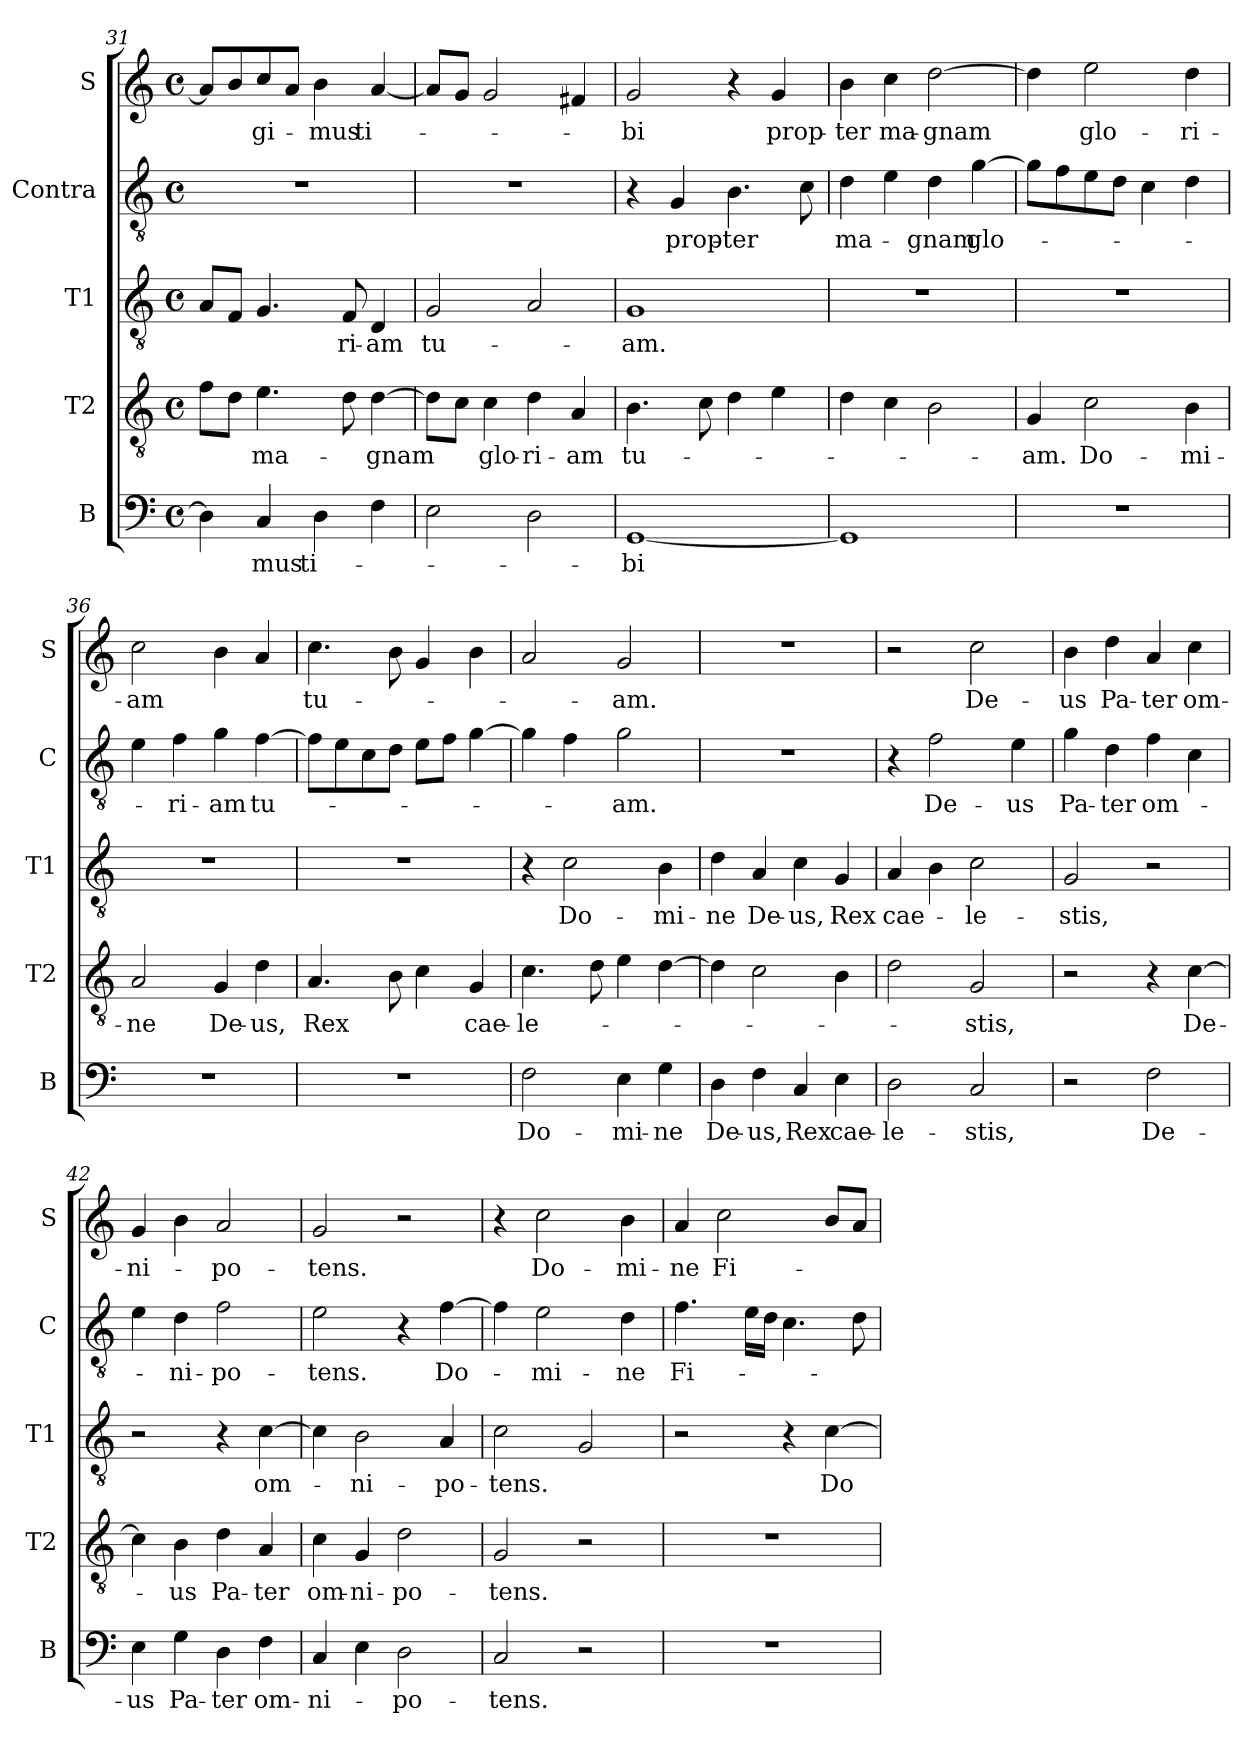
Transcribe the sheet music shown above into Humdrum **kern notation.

**kern	**text	**kern	**text	**kern	**text	**kern	**text	**kern	**text
*part5	*part5	*part4	*part4	*part3	*part3	*part2	*part2	*part1	*part1
*staff5	*staff5	*staff4	*staff4	*staff3	*staff3	*staff2	*staff2	*staff1	*staff1
*I"B	*	*I"T2	*	*I"T1	*	*I"Contra	*	*I"S	*
*I'B	*	*I'T2	*	*I'T1	*	*I'C	*	*I'S	*
*clefF4	*	*clefGv2	*	*clefGv2	*	*clefGv2	*	*clefG2	*
*k[]	*	*k[]	*	*k[]	*	*k[]	*	*k[]	*
*M4/4	*	*M4/4	*	*M4/4	*	*M4/4	*	*M4/4	*
*met(c)	*	*met(c)	*	*met(c)	*	*met(c)	*	*met(c)	*
=31	=31	=31	=31	=31	=31	=31	=31	=31	=31
4D\]	.	8f\L	.	8A/L	.	1r	.	8a/L]	.
.	.	8d\J	.	8F/J	.	.	.	8b/	.
4C/	-mus	4.e\	ma-	4.G/	.	.	.	8cc/	-gi-
.	.	.	.	.	.	.	.	8a/J	.
4D\	ti-	.	.	.	.	.	.	4b\	-mus
.	.	8d\	.	8F/	-ri-	.	.	.	.
4F\	.	[4d\	-gnam	4D/	-am	.	.	[4a/	ti-
=32	=32	=32	=32	=32	=32	=32	=32	=32	=32
2E\	.	8d\L]	.	2G/	tu-	1r	.	8a/L]	.
.	.	8c\J	.	.	.	.	.	8g/J	.
.	.	4c\	glo-	.	.	.	.	2g/	.
2D\	.	4d\	-ri-	2A/	.	.	.	.	.
.	.	4A/	-am	.	.	.	.	4f#X/	.
=33	=33	=33	=33	=33	=33	=33	=33	=33	=33
[1GG	-bi	4.B\	tu-	1G	-am.	4r	.	2g/	-bi
.	.	.	.	.	.	4G/	prop-	.	.
.	.	8c\	.	.	.	.	.	.	.
.	.	4d\	.	.	.	4.B\	-ter	4r	.
.	.	4e\	.	.	.	.	.	4g/	prop-
.	.	.	.	.	.	8c\	.	.	.
=34	=34	=34	=34	=34	=34	=34	=34	=34	=34
1GG]	.	4d\	.	1r	.	4d\	ma-	4b\	-ter
.	.	4c\	.	.	.	4e\	.	4cc\	ma-
.	.	2B\	.	.	.	4d\	-gnam	[2dd\	-gnam
.	.	.	.	.	.	[4g\	glo-	.	.
=35	=35	=35	=35	=35	=35	=35	=35	=35	=35
1r	.	4G/	-am.	1r	.	8g\L]	.	4dd\]	.
.	.	.	.	.	.	8f\	.	.	.
.	.	2c\	Do-	.	.	8e\	.	2ee\	glo-
.	.	.	.	.	.	8d\J	.	.	.
.	.	.	.	.	.	4c\	.	.	.
.	.	4B\	-mi-	.	.	4d\	.	4dd\	-ri-
=36	=36	=36	=36	=36	=36	=36	=36	=36	=36
1r	.	2A/	-ne	1r	.	4e\	.	2cc\	-am
.	.	.	.	.	.	4f\	-ri-	.	.
.	.	4G/	De-	.	.	4g\	-am	4b\	.
.	.	4d\	-us,	.	.	[4f\	tu-	4a/	.
=37	=37	=37	=37	=37	=37	=37	=37	=37	=37
1r	.	4.A/	Rex	1r	.	8f\L]	.	4.cc\	tu-
.	.	.	.	.	.	8e\	.	.	.
.	.	.	.	.	.	8c\	.	.	.
.	.	8B\	.	.	.	8d\J	.	8b\	.
.	.	4c\	.	.	.	8e\L	.	4g/	.
.	.	.	.	.	.	8f\J	.	.	.
.	.	4G/	cae-	.	.	[4g\	.	4b\	.
=38	=38	=38	=38	=38	=38	=38	=38	=38	=38
2F\	Do-	4.c\	-le-	4r	.	4g\]	.	2a/	.
.	.	.	.	2c\	Do-	4f\	.	.	.
.	.	8d\	.	.	.	.	.	.	.
4E\	-mi-	4e\	.	.	.	2g\	-am.	2g/	-am.
4G\	-ne	[4d\	.	4B\	-mi-	.	.	.	.
=39	=39	=39	=39	=39	=39	=39	=39	=39	=39
4D\	De-	4d\]	.	4d\	-ne	1r	.	1r	.
4F\	-us,	2c\	.	4A/	De-	.	.	.	.
4C/	Rex	.	.	4c\	-us,	.	.	.	.
4E\	cae-	4B\	.	4G/	Rex	.	.	.	.
=40	=40	=40	=40	=40	=40	=40	=40	=40	=40
2D\	-le-	2d\	.	4A/	cae-	4r	.	2r	.
.	.	.	.	4B\	.	2f\	De-	.	.
2C/	-stis,	2G/	-stis,	2c\	-le-	.	.	2cc\	De-
.	.	.	.	.	.	4e\	-us	.	.
=41	=41	=41	=41	=41	=41	=41	=41	=41	=41
2r	.	2r	.	2G/	-stis,	4g\	Pa-	4b\	-us
.	.	.	.	.	.	4d\	-ter	4dd\	Pa-
2F\	De-	4r	.	2r	.	4f\	om-	4a/	-ter
.	.	[4c\	De-	.	.	4c\	.	4cc\	om-
=42	=42	=42	=42	=42	=42	=42	=42	=42	=42
4E\	-us	4c\]	.	2r	.	4e\	.	4g/	-ni-
4G\	Pa-	4B\	-us	.	.	4d\	-ni-	4b\	.
4D\	-ter	4d\	Pa-	4r	.	2f\	-po-	2a/	-po-
4F\	om-	4A/	-ter	[4c\	om-	.	.	.	.
=43	=43	=43	=43	=43	=43	=43	=43	=43	=43
4C/	-ni-	4c\	om-	4c\]	.	2e\	-tens.	2g/	-tens.
4E\	.	4G/	-ni-	2B\	-ni-	.	.	.	.
2D\	-po-	2d\	-po-	.	.	4r	.	2r	.
.	.	.	.	4A/	-po-	[4f\	Do-	.	.
=44	=44	=44	=44	=44	=44	=44	=44	=44	=44
2C/	-tens.	2G/	-tens.	2c\	-tens.	4f\]	.	4r	.
.	.	.	.	.	.	2e\	-mi-	2cc\	Do-
2r	.	2r	.	2G/	.	.	.	.	.
.	.	.	.	.	.	4d\	-ne	4b\	-mi-
=45	=45	=45	=45	=45	=45	=45	=45	=45	=45
1r	.	1r	.	2r	.	4.f\	Fi-	4a/	-ne
.	.	.	.	.	.	.	.	2cc\	Fi-
.	.	.	.	.	.	16e\LL	.	.	.
.	.	.	.	.	.	16d\JJ	.	.	.
.	.	.	.	4r	.	4.c\	.	.	.
.	.	.	.	[4c\	Do-	.	.	8b/L	.
.	.	.	.	.	.	8d\	.	8a/J	.
=	=	=	=	=	=	=	=	=	=
*-	*-	*-	*-	*-	*-	*-	*-	*-	*-
